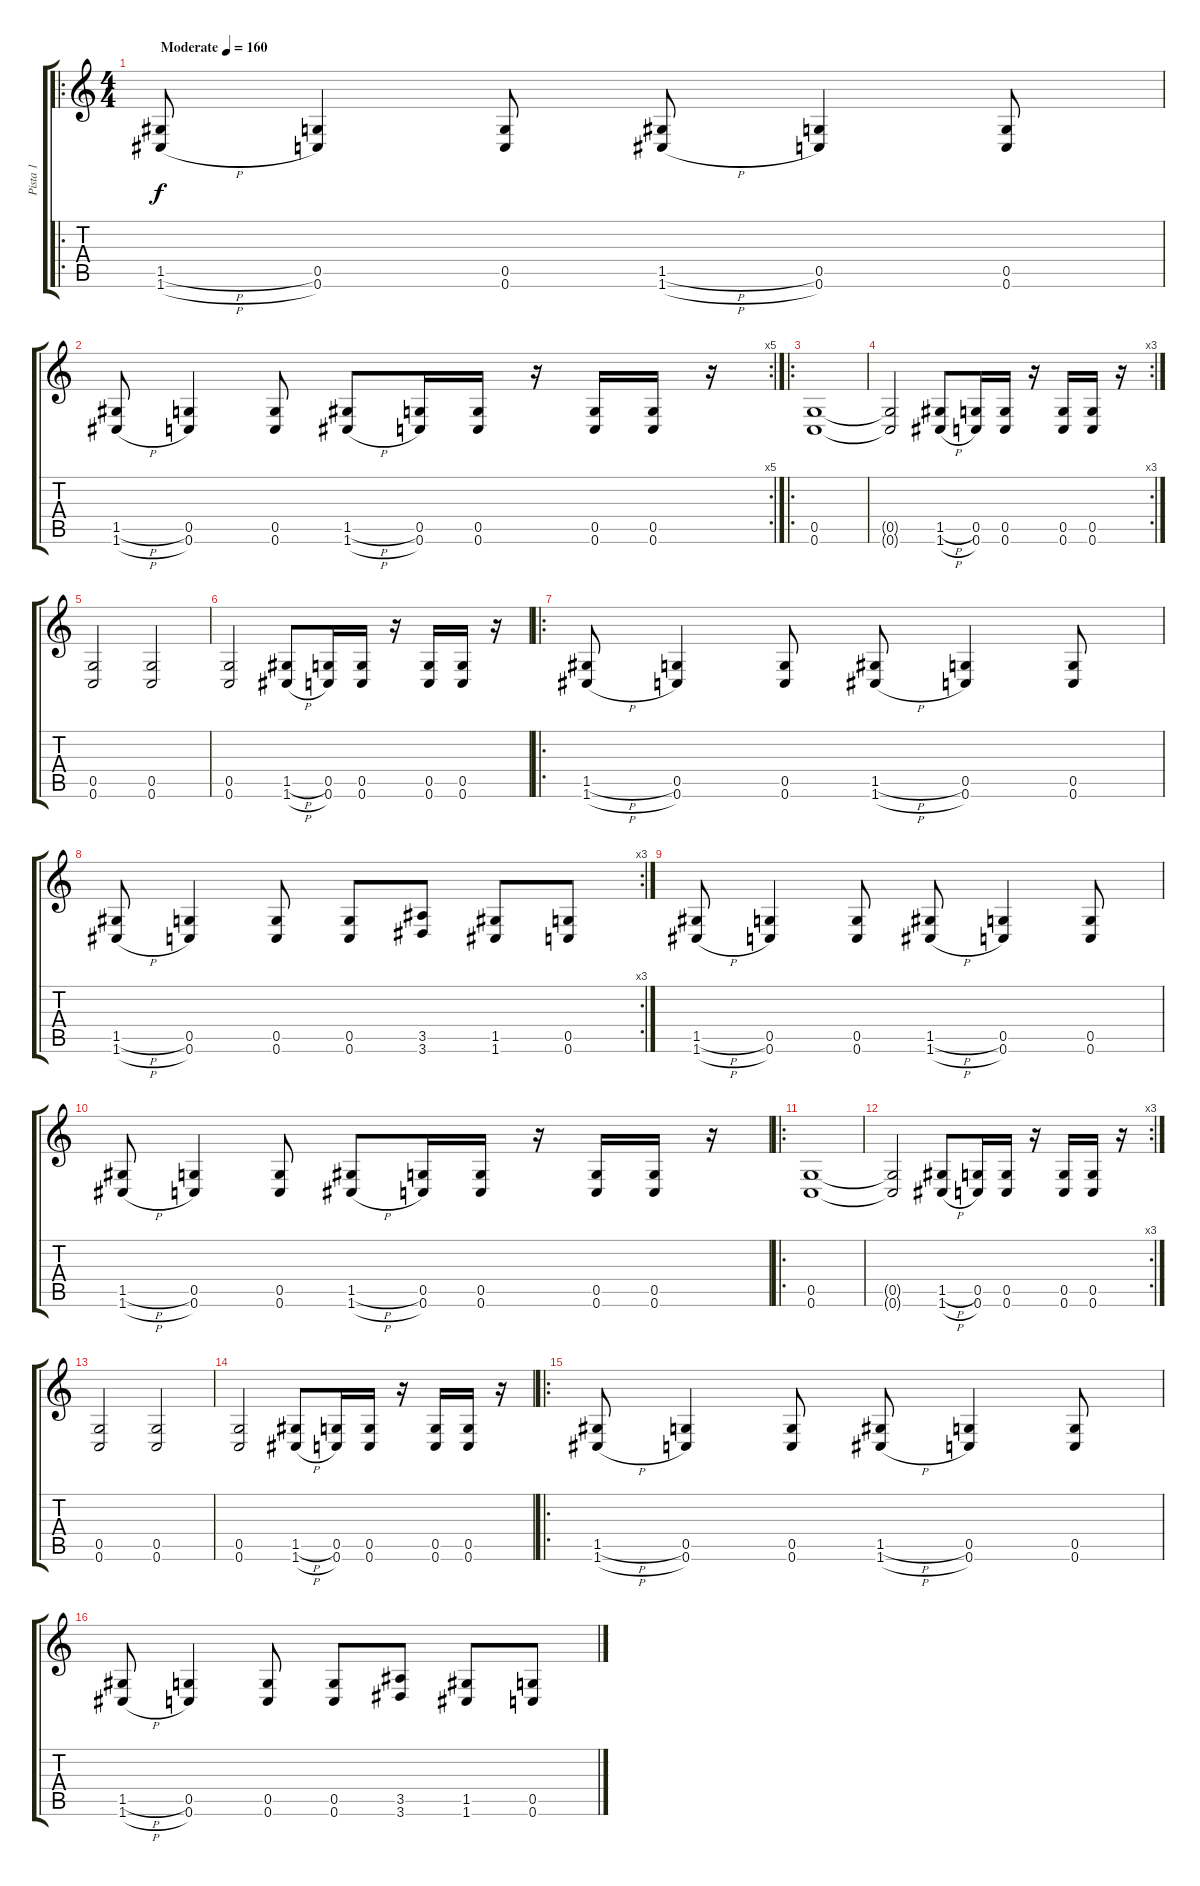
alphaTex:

\track ("Pista 1" "Pista 1") {instrument distortionguitar}
\staff {score tabs}
\tuning (D4 A3 F3 C3 G2 C2) {hide}
\ro
\ts (4 4)
\tempo (160 "Moderate")
\clef g2
\ks c
(1.5{h} 1.6{h}).8{dy f instrument distortionguitar} (0.5 0.6).4 (0.5 0.6).8 (1.5{h} 1.6{h}).8 (0.5 0.6).4 (0.5 0.6).8 |
\rc 5
(1.5{h} 1.6{h}).8 (0.5 0.6).4 (0.5 0.6).8 (1.5{h} 1.6{h}).8 (0.5 0.6).16 (0.5 0.6).16 r.16 (0.5 0.6).16 (0.5 0.6).16 r.16 |
\ro
(0.5 0.6).1 |
\rc 3
(0.5{t} 0.6{t}).2 (1.5{h} 1.6{h}).8 (0.5 0.6).16 (0.5 0.6).16 r.16 (0.5 0.6).16 (0.5 0.6).16 r.16 |
(0.5 0.6).2 (0.5 0.6).2 |
(0.5 0.6).2 (1.5{h} 1.6{h}).8 (0.5 0.6).16 (0.5 0.6).16 r.16 (0.5 0.6).16 (0.5 0.6).16 r.16 |
\ro
(1.5{h} 1.6{h}).8 (0.5 0.6).4 (0.5 0.6).8 (1.5{h} 1.6{h}).8 (0.5 0.6).4 (0.5 0.6).8 |
\rc 3
(1.5{h} 1.6{h}).8 (0.5 0.6).4 (0.5 0.6).8 (0.5 0.6).8 (3.5 3.6).8 (1.5 1.6).8 (0.5 0.6).8 |
(1.5{h} 1.6{h}).8 (0.5 0.6).4 (0.5 0.6).8 (1.5{h} 1.6{h}).8 (0.5 0.6).4 (0.5 0.6).8 |
(1.5{h} 1.6{h}).8 (0.5 0.6).4 (0.5 0.6).8 (1.5{h} 1.6{h}).8 (0.5 0.6).16 (0.5 0.6).16 r.16 (0.5 0.6).16 (0.5 0.6).16 r.16 |
\ro
(0.5 0.6).1 |
\rc 3
(0.5{t} 0.6{t}).2 (1.5{h} 1.6{h}).8 (0.5 0.6).16 (0.5 0.6).16 r.16 (0.5 0.6).16 (0.5 0.6).16 r.16 |
(0.5 0.6).2 (0.5 0.6).2 |
(0.5 0.6).2 (1.5{h} 1.6{h}).8 (0.5 0.6).16 (0.5 0.6).16 r.16 (0.5 0.6).16 (0.5 0.6).16 r.16 |
\ro
(1.5{h} 1.6{h}).8 (0.5 0.6).4 (0.5 0.6).8 (1.5{h} 1.6{h}).8 (0.5 0.6).4 (0.5 0.6).8 |
(1.5{h} 1.6{h}).8 (0.5 0.6).4 (0.5 0.6).8 (0.5 0.6).8 (3.5 3.6).8 (1.5 1.6).8 (0.5 0.6).8
